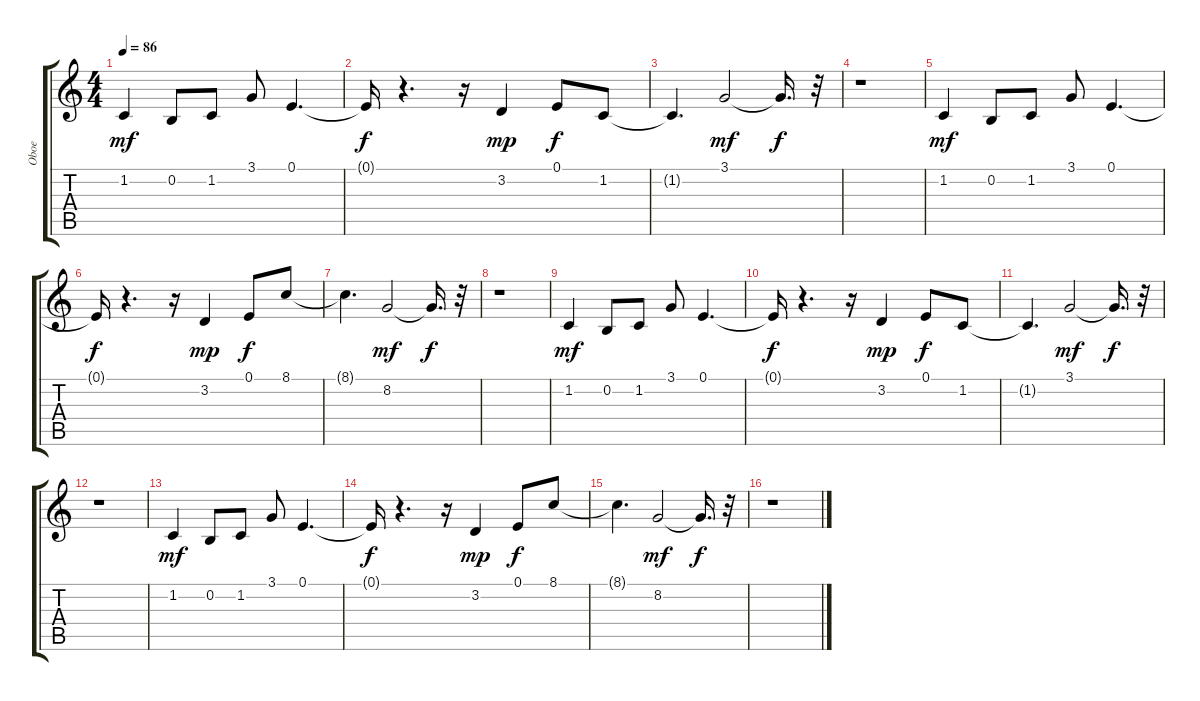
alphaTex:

\track ("Oboe" "Oboe") {instrument clarinet}
\staff {score tabs}
\tuning (E4 B3 G3 D3 A2 E2) {hide}
\ts (4 4)
\tempo 86
\clef g2
\ks c
1.2.4{dy mf} 0.2.8 1.2.8 3.1.8 0.1.4{d} |
0.1{t}.16{dy f} r.4{d} r.16 3.2.4{dy mp} 0.1.8{dy f} 1.2.8 |
1.2{t}.4{d} 3.1.2{dy mf} 3.1{t}.16{d dy f} r.32 |
r.1 |
1.2.4{dy mf} 0.2.8 1.2.8 3.1.8 0.1.4{d} |
0.1{t}.16{dy f} r.4{d} r.16 3.2.4{dy mp} 0.1.8{dy f} 8.1.8 |
8.1{t}.4{d} 8.2.2{dy mf} 8.2{t}.16{d dy f} r.32 |
r.1 |
1.2.4{dy mf} 0.2.8 1.2.8 3.1.8 0.1.4{d} |
0.1{t}.16{dy f} r.4{d} r.16 3.2.4{dy mp} 0.1.8{dy f} 1.2.8 |
1.2{t}.4{d} 3.1.2{dy mf} 3.1{t}.16{d dy f} r.32 |
r.1 |
1.2.4{dy mf} 0.2.8 1.2.8 3.1.8 0.1.4{d} |
0.1{t}.16{dy f} r.4{d} r.16 3.2.4{dy mp} 0.1.8{dy f} 8.1.8 |
8.1{t}.4{d} 8.2.2{dy mf} 8.2{t}.16{d dy f} r.32 |
r.1
